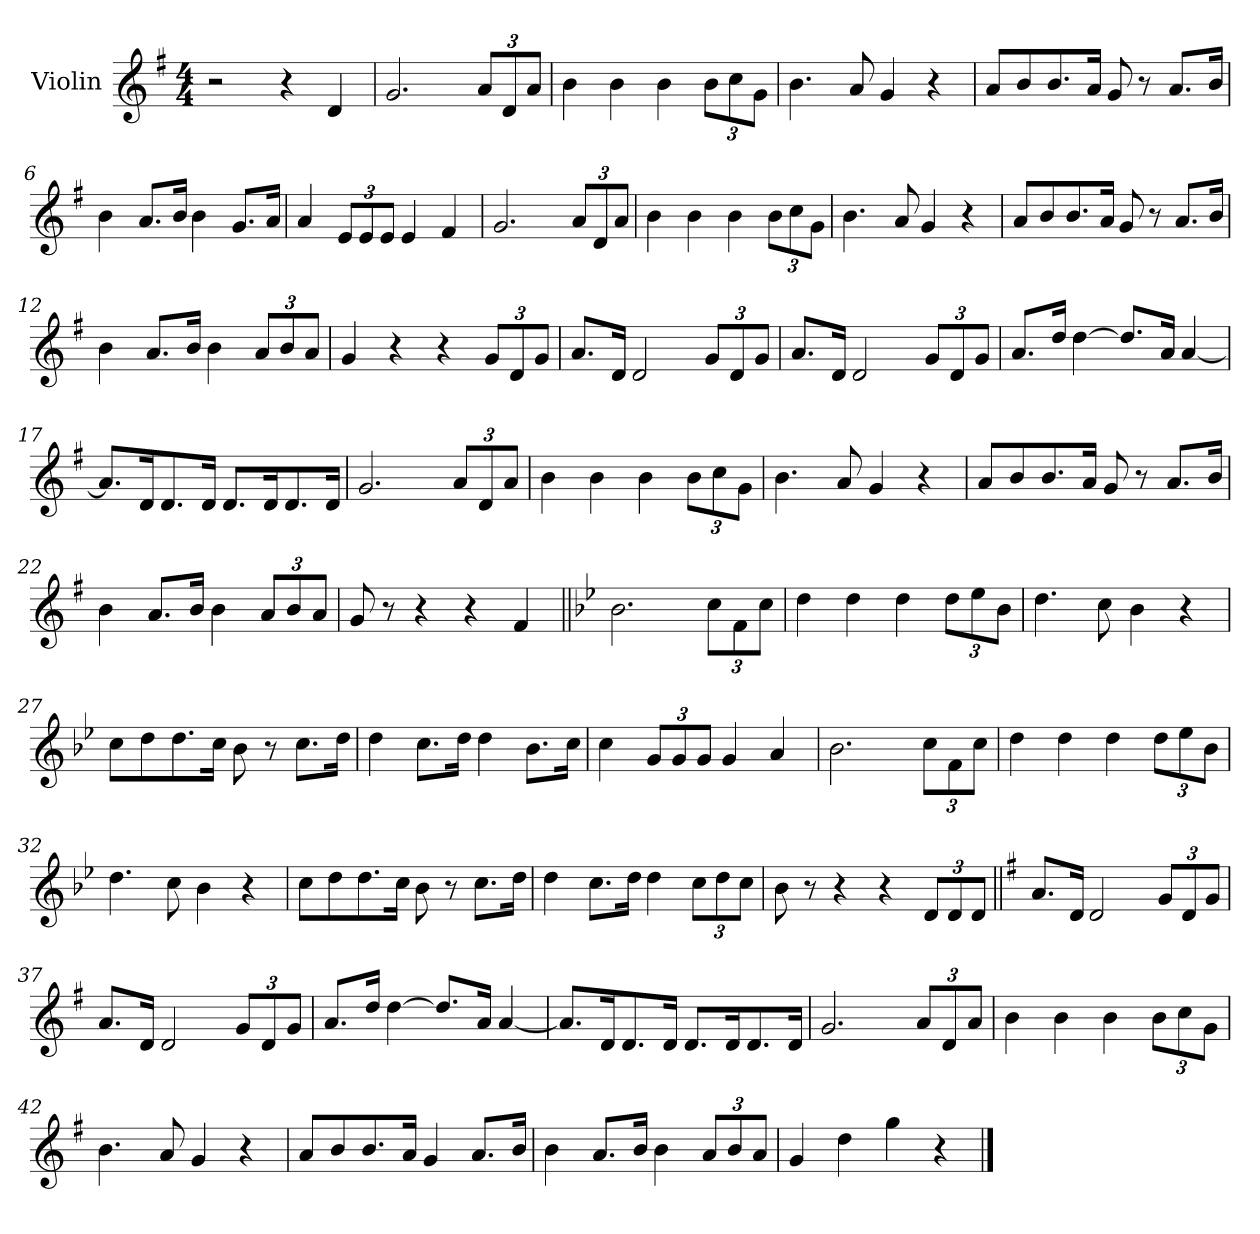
**kern
*part1
*staff1
*I"Violin
*I'Vln
*clefG2
*k[f#]
*G:
*M4/4
=1
2r
4r
4d/
=2
2.g/
*Xbrackettup
12a/L
12d/
12a/J
=3
4b\
4b\
4b\
12b\L
12cc\
12g\J
=4
4.b\
8a/
4g/
4r
=5
8a/L
8b/
8.b/
16a/Jk
8g/
8r
8.a/L
16b/Jk
=6
4b\
8.a/L
16b/Jk
4b\
8.g/L
16a/Jk
!!LO:LB:g=z
=7
4a/
12e/L
12e/
12e/J
4e/
4f#/
=8
2.g/
12a/L
12d/
12a/J
=9
4b\
4b\
4b\
12b\L
12cc\
12g\J
=10
4.b\
8a/
4g/
4r
=11
8a/L
8b/
8.b/
16a/Jk
8g/
8r
8.a/L
16b/Jk
=12
4b\
8.a/L
16b/Jk
4b\
12a/L
12b/
12a/J
!!LO:LB:g=z
=13
4g/
4r
4r
12g/L
12d/
12g/J
=14
8.a/L
16d/Jk
2d/
12g/L
12d/
12g/J
=15
8.a/L
16d/Jk
2d/
12g/L
12d/
12g/J
=16
8.a/L
16dd/Jk
[4dd\
8.dd/L]
16a/Jk
[4a/
!!LO:LB:g=z
=17
8.a/L]
16d/K
8.d/
16d/Jk
8.d/L
16d/K
8.d/
16d/Jk
=18
2.g/
12a/L
12d/
12a/J
=19
4b\
4b\
4b\
12b\L
12cc\
12g\J
=20
4.b\
8a/
4g/
4r
!!LO:LB:g=z
=21
8a/L
8b/
8.b/
16a/Jk
8g/
8r
8.a/L
16b/Jk
=22
4b\
8.a/L
16b/Jk
4b\
12a/L
12b/
12a/J
=23
8g/
8r
4r
4r
4f#/
=24||
*k[b-e-]
*B-:
2.b-\
12cc\L
12f\
12cc\J
=25
4dd\
4dd\
4dd\
12dd\L
12ee-\
12b-\J
=26
4.dd\
8cc\
4b-\
4r
=27
8cc\L
8dd\
8.dd\
16cc\Jk
8b-\
8r
8.cc\L
16dd\Jk
!!LO:LB:g=z
=28
4dd\
8.cc\L
16dd\Jk
4dd\
8.b-\L
16cc\Jk
=29
4cc\
12g/L
12g/
12g/J
4g/
4a/
=30
2.b-\
12cc\L
12f\
12cc\J
=31
4dd\
4dd\
4dd\
12dd\L
12ee-\
12b-\J
=32
4.dd\
8cc\
4b-\
4r
=33
8cc\L
8dd\
8.dd\
16cc\Jk
8b-\
8r
8.cc\L
16dd\Jk
=34
4dd\
8.cc\L
16dd\Jk
4dd\
12cc\L
12dd\
12cc\J
!!LO:LB:g=z
=35
8b-\
8r
4r
4r
12d/L
12d/
12d/J
=36||
*k[f#]
*G:
8.a/L
16d/Jk
2d/
12g/L
12d/
12g/J
=37
8.a/L
16d/Jk
2d/
12g/L
12d/
12g/J
=38
8.a/L
16dd/Jk
[4dd\
8.dd/L]
16a/Jk
[4a/
=39
8.a/L]
16d/K
8.d/
16d/Jk
8.d/L
16d/K
8.d/
16d/Jk
=40
2.g/
12a/L
12d/
12a/J
!!LO:LB:g=z
=41
4b\
4b\
4b\
12b\L
12cc\
12g\J
=42
4.b\
8a/
4g/
4r
=43
8a/L
8b/
8.b/
16a/Jk
4g/
8.a/L
16b/Jk
=44
4b\
8.a/L
16b/Jk
4b\
12a/L
12b/
12a/J
=45
4g/
4dd\
4gg\
4r
==
*-
